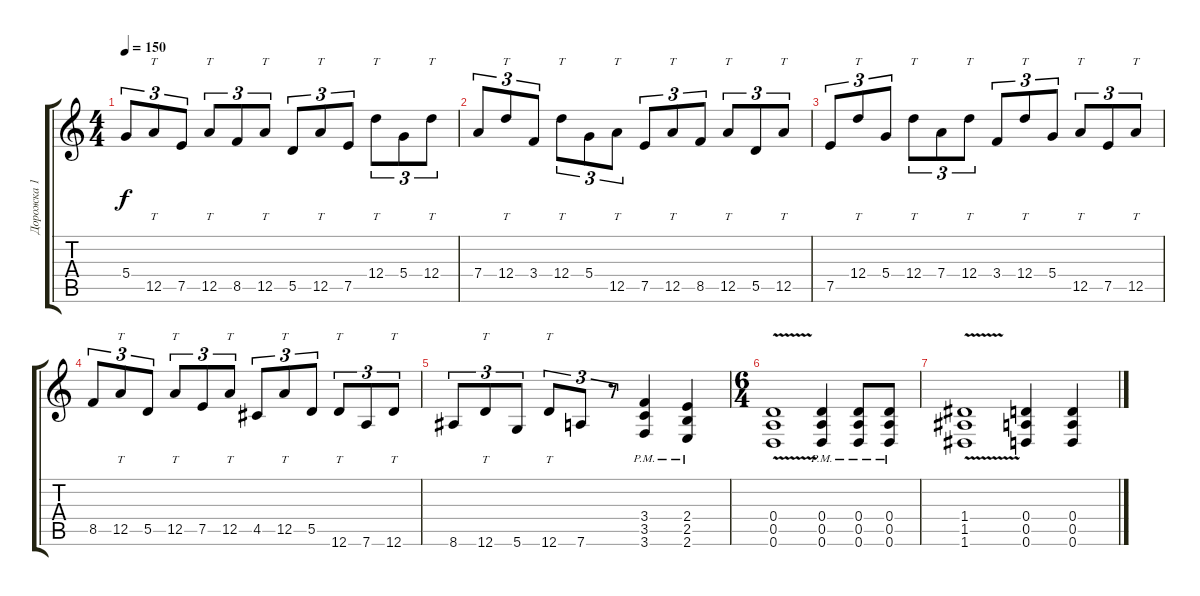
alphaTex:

\track ("Дорожка 1" "Дорожка 1") {instrument distortionguitar}
\staff {score tabs}
\tuning (E4 B3 G3 D3 A2 D2) {hide}
\ts (4 4)
\tempo 150
\clef g2
\ks c
5.4.8{tu (3 2) dy f} 12.5.8{tt tu (3 2)} 7.5.8{tu (3 2)} 12.5.8{tt tu (3 2)} 8.5.8{tu (3 2)} 12.5.8{tt tu (3 2)} 5.5.8{tu (3 2)} 12.5.8{tt tu (3 2)} 7.5.8{tu (3 2)} 12.4.8{tt tu (3 2)} 5.4.8{tu (3 2)} 12.4.8{tt tu (3 2)} |
7.4.8{tu (3 2)} 12.4.8{tt tu (3 2)} 3.4.8{tu (3 2)} 12.4.8{tt tu (3 2)} 5.4.8{tu (3 2)} 12.5.8{tt tu (3 2)} 7.5.8{tu (3 2)} 12.5.8{tt tu (3 2)} 8.5.8{tu (3 2)} 12.5.8{tt tu (3 2)} 5.5.8{tu (3 2)} 12.5.8{tt tu (3 2)} |
7.5.8{tu (3 2)} 12.4.8{tt tu (3 2)} 5.4.8{tu (3 2)} 12.4.8{tt tu (3 2)} 7.4.8{tu (3 2)} 12.4.8{tt tu (3 2)} 3.4.8{tu (3 2)} 12.4.8{tt tu (3 2)} 5.4.8{tu (3 2)} 12.5.8{tt tu (3 2)} 7.5.8{tu (3 2)} 12.5.8{tt tu (3 2)} |
8.5.8{tu (3 2)} 12.5.8{tt tu (3 2)} 5.5.8{tu (3 2)} 12.5.8{tt tu (3 2)} 7.5.8{tu (3 2)} 12.5.8{tt tu (3 2)} 4.5.8{tu (3 2)} 12.5.8{tt tu (3 2)} 5.5.8{tu (3 2)} 12.6.8{tt tu (3 2)} 7.6.8{tu (3 2)} 12.6.8{tt tu (3 2)} |
8.6.8{tu (3 2)} 12.6.8{tt tu (3 2)} 5.6.8{tu (3 2)} 12.6.8{tt tu (3 2)} 7.6.8{tu (3 2)} r.8{tu (3 2)} (3.4{pm} 3.5{pm} 3.6{pm}).4 (2.4{pm} 2.5{pm} 2.6{pm}).4 |
\ts (6 4)
(0.4{v} 0.5 0.6).1 (0.4{pm} 0.5{pm} 0.6{pm}).4 (0.4{pm} 0.5{pm} 0.6{pm}).8 (0.4{pm} 0.5{pm} 0.6{pm}).8 |
(1.4{v} 1.5 1.6).1 (0.4 0.5 0.6).4 (0.4 0.5 0.6).4
